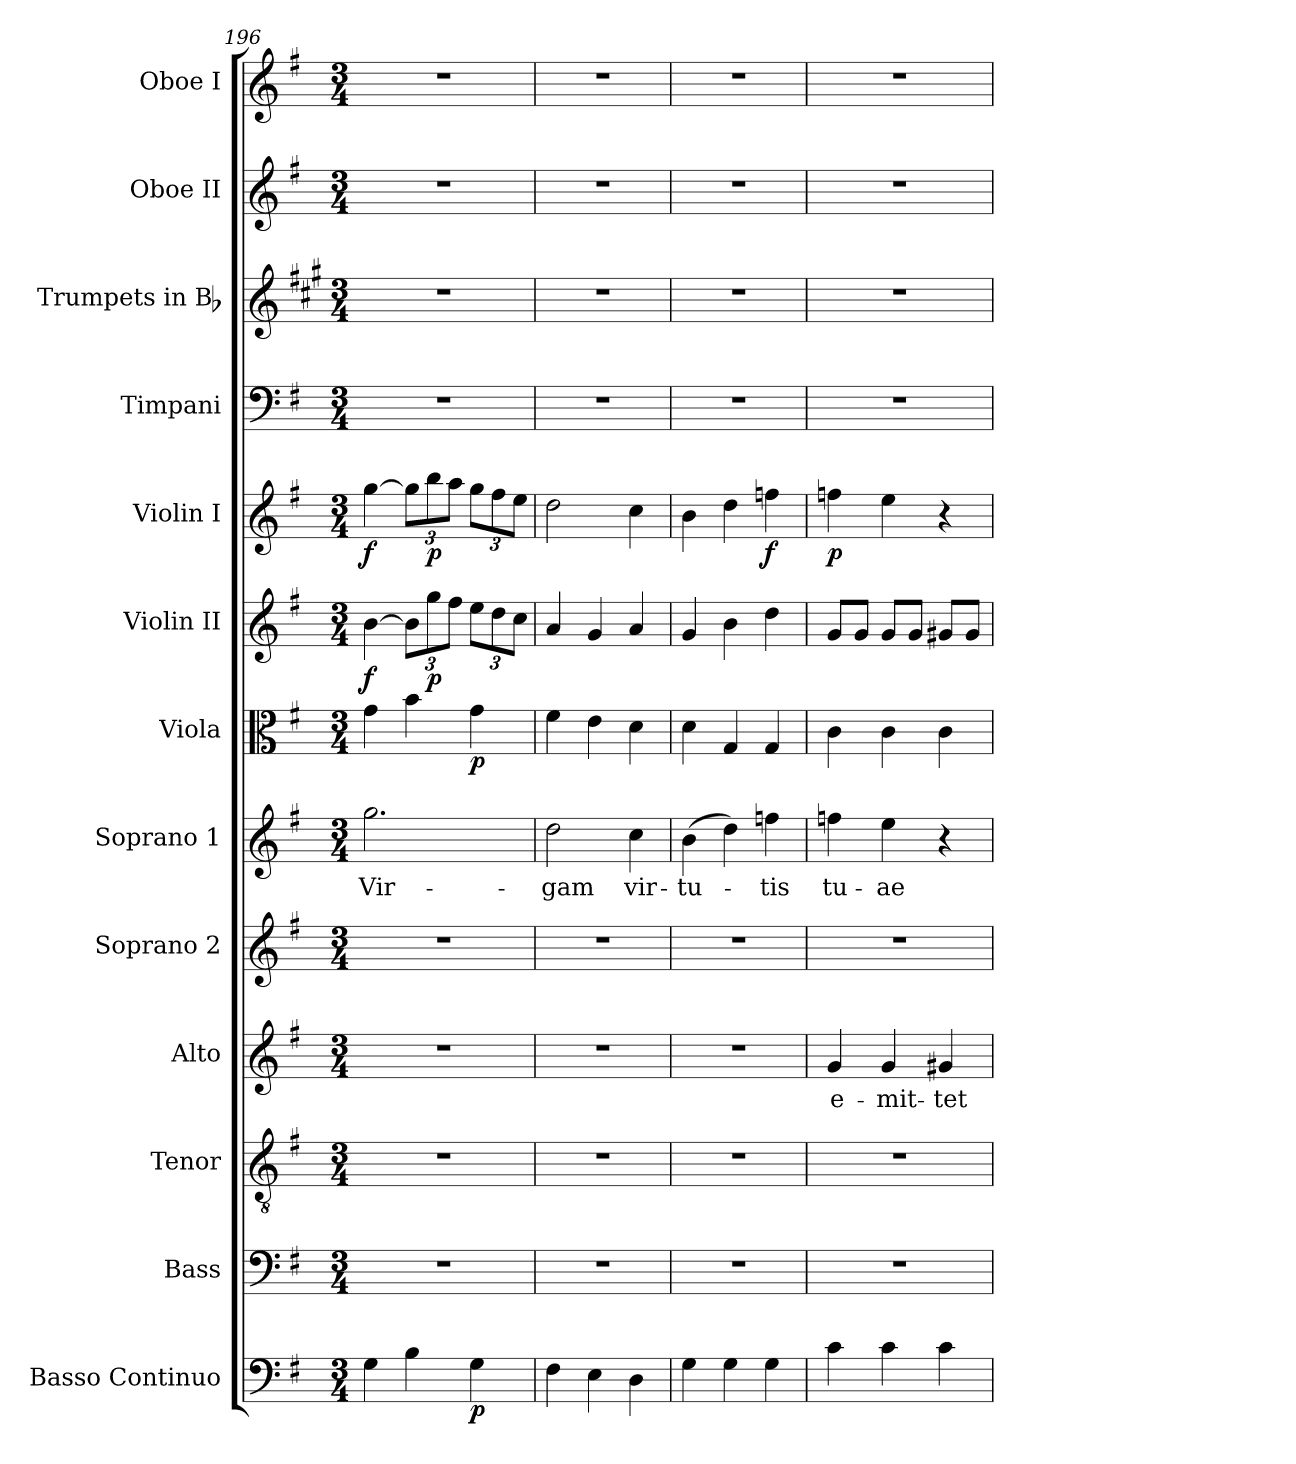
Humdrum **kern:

**kern	**dynam	**kern	**kern	**kern	**text	**kern	**kern	**text	**kern	**dynam	**kern	**dynam	**kern	**dynam	**kern	**kern	**kern	**kern
*part13	*part13	*part12	*part11	*part10	*part10	*part9	*part8	*part8	*part7	*part7	*part6	*part6	*part5	*part5	*part4	*part3	*part2	*part1
*staff13	*staff13	*staff12	*staff11	*staff10	*staff10	*staff9	*staff8	*staff8	*staff7	*staff7	*staff6	*staff6	*staff5	*staff5	*staff4	*staff3	*staff2	*staff1
*I"Basso Continuo	*	*I"Bass	*I"Tenor	*I"Alto	*	*I"Soprano 2	*I"Soprano 1	*	*I"Viola	*	*I"Violin II	*	*I"Violin I	*	*I"Timpani	*I"Trumpets in Bb	*I"Oboe II	*I"Oboe I
*I'BC	*	*I'B	*I'T	*I'A	*	*I'S	*I'S	*	*I'Vla.	*	*I'Vln. II	*	*I'Vln. I	*	*I'Timp.	*	*I'Ob. II	*I'Ob. I
*clefF4	*	*clefF4	*clefGv2	*clefG2	*	*clefG2	*clefG2	*	*clefC3	*	*clefG2	*	*clefG2	*	*clefF4	*clefG2	*clefG2	*clefG2
*	*	*	*	*	*	*	*	*	*	*	*	*	*	*	*	*ITrd1c2	*	*
*k[f#]	*	*k[f#]	*k[f#]	*k[f#]	*	*k[f#]	*k[f#]	*	*k[f#]	*	*k[f#]	*	*k[f#]	*	*k[f#]	*k[f#]	*k[f#]	*k[f#]
*G:	*	*G:	*G:	*G:	*	*G:	*G:	*	*G:	*	*G:	*	*G:	*	*G:	*G:	*G:	*G:
*M3/4	*	*M3/4	*M3/4	*M3/4	*	*M3/4	*M3/4	*	*M3/4	*	*M3/4	*	*M3/4	*	*M3/4	*M3/4	*M3/4	*M3/4
=196	=196	=196	=196	=196	=196	=196	=196	=196	=196	=196	=196	=196	=196	=196	=196	=196	=196	=196
!	!	!	!	!	!	!	!	!LO:LY:b	!	!	!	!LO:DY:b	!	!LO:DY:b	!	!	!	!
4G\	.	2.r	2.r	2.r	.	2.r	2.gg\	Vir-	4g\	.	[4b\	f	[4gg\	f	2.r	2.r	2.r	2.r
4B\	.	.	.	.	.	.	.	.	4b\	.	12b\L]	.	12gg\L]	.	.	.	.	.
!	!	!	!	!	!	!	!	!	!	!	!	!LO:DY:b	!	!LO:DY:b	!	!	!	!
.	.	.	.	.	.	.	.	.	.	.	12gg\	p	12bb\	p	.	.	.	.
.	.	.	.	.	.	.	.	.	.	.	12ff#\J	.	12aa\J	.	.	.	.	.
!	!LO:DY:b	!	!	!	!	!	!	!	!	!LO:DY:b	!	!	!	!	!	!	!	!
4G\	p	.	.	.	.	.	.	.	4g\	p	12ee\L	.	12gg\L	.	.	.	.	.
.	.	.	.	.	.	.	.	.	.	.	12dd\	.	12ff#\	.	.	.	.	.
.	.	.	.	.	.	.	.	.	.	.	12cc\J	.	12ee\J	.	.	.	.	.
=197	=197	=197	=197	=197	=197	=197	=197	=197	=197	=197	=197	=197	=197	=197	=197	=197	=197	=197
!	!	!	!	!	!	!	!	!LO:LY:b	!	!	!	!	!	!	!	!	!	!
4F#\	.	2.r	2.r	2.r	.	2.r	2dd\	-gam	4f#\	.	4a/	.	2dd\	.	2.r	2.r	2.r	2.r
4E\	.	.	.	.	.	.	.	.	4e\	.	4g/	.	.	.	.	.	.	.
!	!	!	!	!	!	!	!	!LO:LY:b	!	!	!	!	!	!	!	!	!	!
4D\	.	.	.	.	.	.	4cc\	vir-	4d\	.	4a/	.	4cc\	.	.	.	.	.
=198	=198	=198	=198	=198	=198	=198	=198	=198	=198	=198	=198	=198	=198	=198	=198	=198	=198	=198
!	!	!	!	!	!	!	!	!LO:LY:b	!	!	!	!	!	!	!	!	!	!
4G\	.	2.r	2.r	2.r	.	2.r	(4b\	-tu-	4d\	.	4g/	.	4b\	.	2.r	2.r	2.r	2.r
4G\	.	.	.	.	.	.	4dd\)	.	4G/	.	4b\	.	4dd\	.	.	.	.	.
!	!	!	!	!	!	!	!	!LO:LY:b	!	!	!	!	!	!LO:DY:b	!	!	!	!
4G\	.	.	.	.	.	.	4ffn\	-tis	4G/	.	4dd\	.	4ffn\	f	.	.	.	.
=199	=199	=199	=199	=199	=199	=199	=199	=199	=199	=199	=199	=199	=199	=199	=199	=199	=199	=199
!	!	!	!	!	!LO:LY:b	!	!	!LO:LY:b	!	!	!	!	!	!LO:DY:b	!	!	!	!
4c\	.	2.r	2.r	4g/	e-	2.r	4ffn\	tu-	4c\	.	8g/L	.	4ffn\	p	2.r	2.r	2.r	2.r
.	.	.	.	.	.	.	.	.	.	.	8g/J	.	.	.	.	.	.	.
!	!	!	!	!	!LO:LY:b	!	!	!LO:LY:b	!	!	!	!	!	!	!	!	!	!
4c\	.	.	.	4g/	-mit-	.	4ee\	-ae	4c\	.	8g/L	.	4ee\	.	.	.	.	.
.	.	.	.	.	.	.	.	.	.	.	8g/J	.	.	.	.	.	.	.
!	!	!	!	!	!LO:LY:b	!	!	!	!	!	!	!	!	!	!	!	!	!
4c\	.	.	.	4g#X/	-tet	.	4r	.	4c\	.	8g#X/L	.	4r	.	.	.	.	.
.	.	.	.	.	.	.	.	.	.	.	8g#/J	.	.	.	.	.	.	.
=	=	=	=	=	=	=	=	=	=	=	=	=	=	=	=	=	=	=
*-	*-	*-	*-	*-	*-	*-	*-	*-	*-	*-	*-	*-	*-	*-	*-	*-	*-	*-
